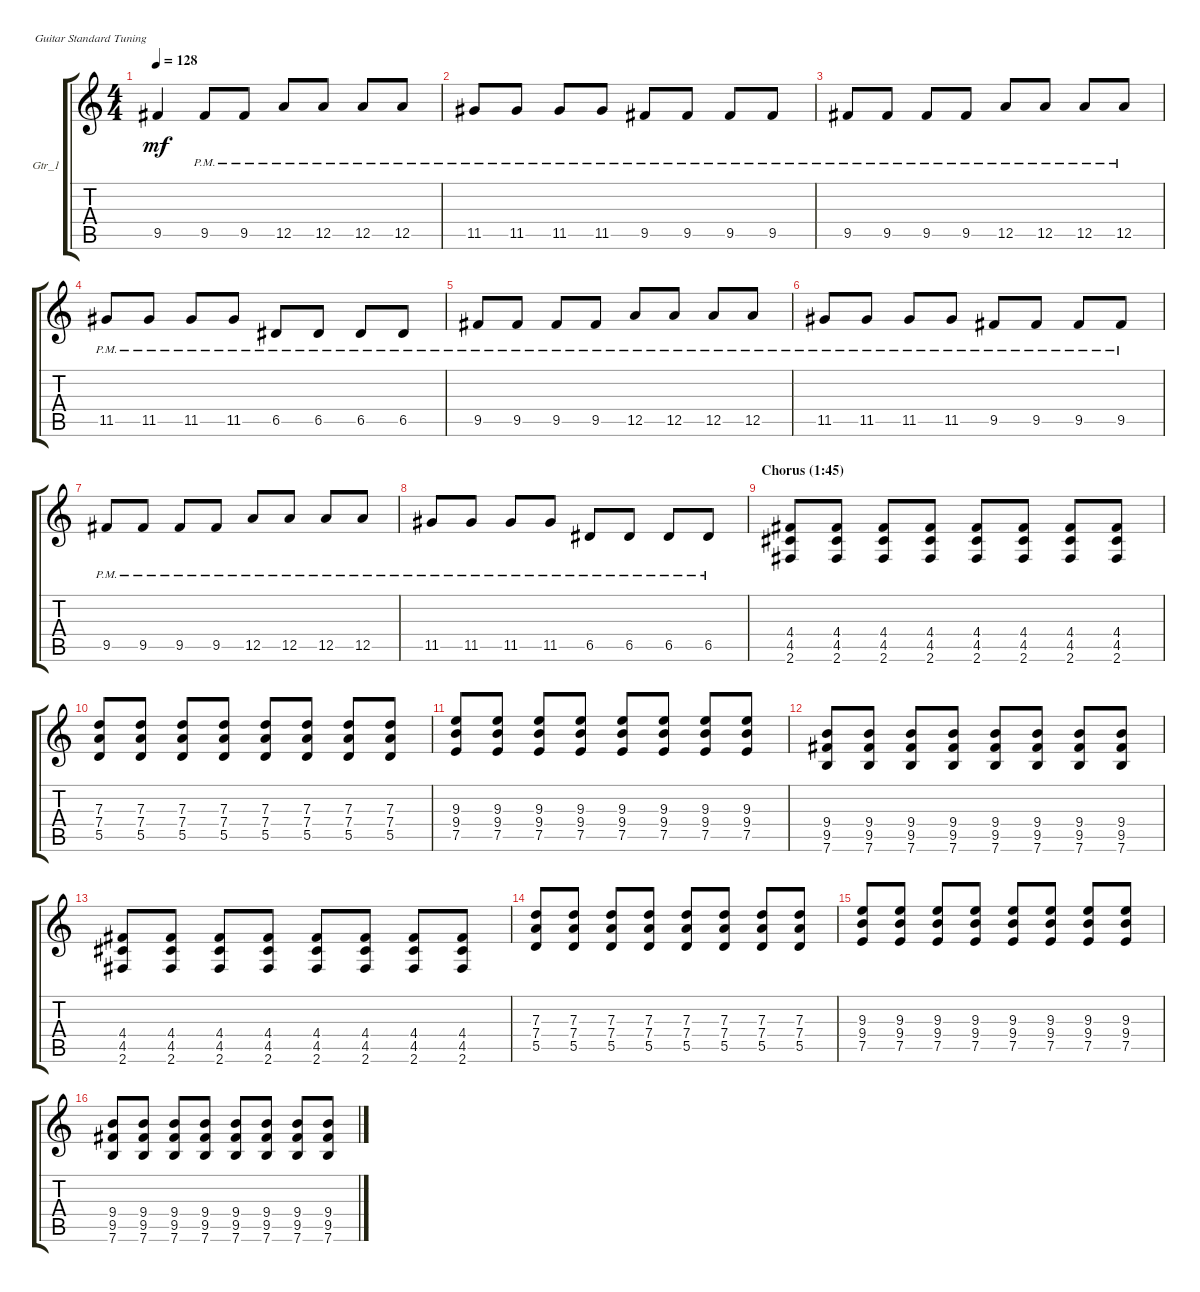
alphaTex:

\defaultSystemsLayout 4
\bracketExtendMode groupsimilarinstruments
\firstSystemTrackNameOrientation horizontal
\otherSystemsTrackNameOrientation horizontal
\track ("Gtr_1" "Gtr_1") {instrument distortionguitar}
\staff {score tabs}
\tuning (E4 B3 G3 D3 A2 E2)
\ts (4 4)
\tempo 128
\clef g2
\ks c
9.5.4{dy mf} 9.5{pm}.8 9.5{pm}.8 12.5{pm}.8 12.5{pm}.8 12.5{pm}.8 12.5{pm}.8 |
11.5{pm}.8 11.5{pm}.8 11.5{pm}.8 11.5{pm}.8 9.5{pm}.8 9.5{pm}.8 9.5{pm}.8 9.5{pm}.8 |
9.5{pm}.8 9.5{pm}.8 9.5{pm}.8 9.5{pm}.8 12.5{pm}.8 12.5{pm}.8 12.5{pm}.8 12.5{pm}.8 |
11.5{pm}.8 11.5{pm}.8 11.5{pm}.8 11.5{pm}.8 6.5{pm}.8 6.5{pm}.8 6.5{pm}.8 6.5{pm}.8 |
9.5{pm}.8 9.5{pm}.8 9.5{pm}.8 9.5{pm}.8 12.5{pm}.8 12.5{pm}.8 12.5{pm}.8 12.5{pm}.8 |
11.5{pm}.8 11.5{pm}.8 11.5{pm}.8 11.5{pm}.8 9.5{pm}.8 9.5{pm}.8 9.5{pm}.8 9.5{pm}.8 |
9.5{pm}.8 9.5{pm}.8 9.5{pm}.8 9.5{pm}.8 12.5{pm}.8 12.5{pm}.8 12.5{pm}.8 12.5{pm}.8 |
11.5{pm}.8 11.5{pm}.8 11.5{pm}.8 11.5{pm}.8 6.5{pm}.8 6.5{pm}.8 6.5{pm}.8 6.5{pm}.8 |
\section ("" "Chorus (1:45)")
(4.4 4.5 2.6).8 (4.4 4.5 2.6).8 (4.4 4.5 2.6).8 (4.4 4.5 2.6).8 (4.4 4.5 2.6).8 (4.4 4.5 2.6).8 (4.4 4.5 2.6).8 (4.4 4.5 2.6).8 |
(5.5 7.4 7.3).8 (5.5 7.4 7.3).8 (5.5 7.4 7.3).8 (5.5 7.4 7.3).8 (5.5 7.4 7.3).8 (5.5 7.4 7.3).8 (5.5 7.4 7.3).8 (5.5 7.4 7.3).8 |
(7.5 9.4 9.3).8 (7.5 9.4 9.3).8 (7.5 9.4 9.3).8 (7.5 9.4 9.3).8 (7.5 9.4 9.3).8 (7.5 9.4 9.3).8 (7.5 9.4 9.3).8 (7.5 9.4 9.3).8 |
(7.6 9.5 9.4).8 (7.6 9.5 9.4).8 (7.6 9.5 9.4).8 (7.6 9.5 9.4).8 (7.6 9.5 9.4).8 (7.6 9.5 9.4).8 (7.6 9.5 9.4).8 (7.6 9.5 9.4).8 |
(4.4 4.5 2.6).8 (4.4 4.5 2.6).8 (4.4 4.5 2.6).8 (4.4 4.5 2.6).8 (4.4 4.5 2.6).8 (4.4 4.5 2.6).8 (4.4 4.5 2.6).8 (4.4 4.5 2.6).8 |
(5.5 7.4 7.3).8 (5.5 7.4 7.3).8 (5.5 7.4 7.3).8 (5.5 7.4 7.3).8 (5.5 7.4 7.3).8 (5.5 7.4 7.3).8 (5.5 7.4 7.3).8 (5.5 7.4 7.3).8 |
(7.5 9.4 9.3).8 (7.5 9.4 9.3).8 (7.5 9.4 9.3).8 (7.5 9.4 9.3).8 (7.5 9.4 9.3).8 (7.5 9.4 9.3).8 (7.5 9.4 9.3).8 (7.5 9.4 9.3).8 |
(7.6 9.5 9.4).8 (7.6 9.5 9.4).8 (7.6 9.5 9.4).8 (7.6 9.5 9.4).8 (7.6 9.5 9.4).8 (7.6 9.5 9.4).8 (7.6 9.5 9.4).8 (7.6 9.5 9.4).8
